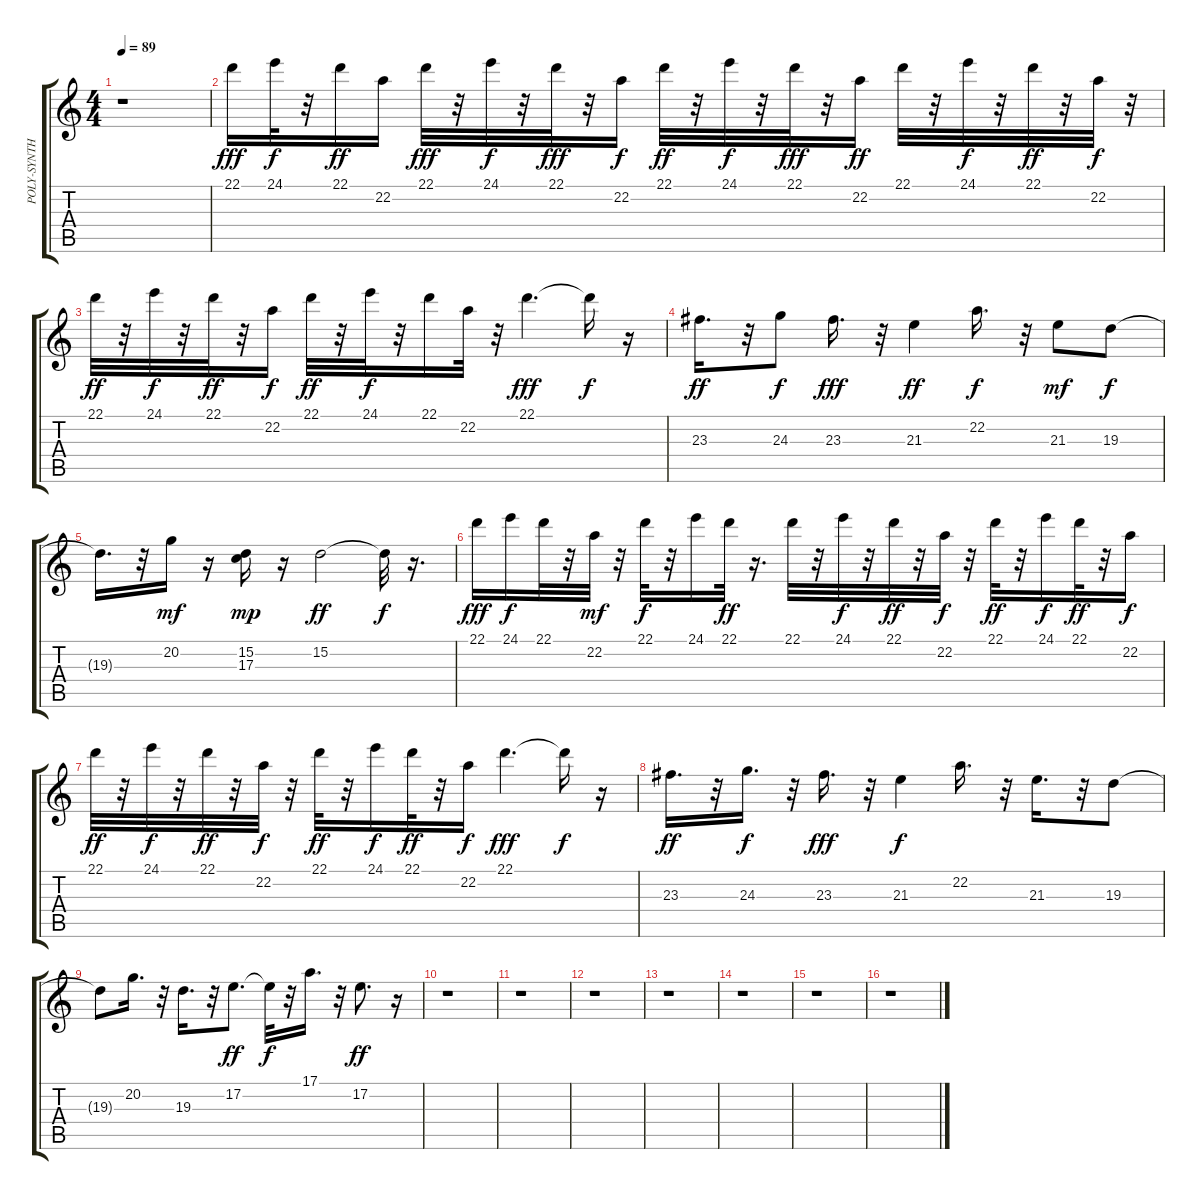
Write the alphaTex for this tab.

\track ("POLY-SYNTH" "POLY-SYNTH") {instrument pad3polysynth}
\staff {score tabs}
\tuning (E4 B3 G3 D3 A2 E2) {hide}
\ts (4 4)
\tempo 89
\clef g2
\ks c
r.1{dy ff} |
22.1.16{dy fff} 24.1.32{dy f} r.32 22.1.16{dy ff} 22.2.16 22.1.32{dy fff} r.32 24.1.32{dy f} r.32 22.1.32{dy fff} r.32 22.2.16{dy f} 22.1.32{dy ff} r.32 24.1.32{dy f} r.32 22.1.32{dy fff} r.32 22.2.16{dy ff} 22.1.32 r.32 24.1.32{dy f} r.32 22.1.32{dy ff} r.32 22.2.32{dy f} r.32 |
22.1.32{dy ff} r.32 24.1.32{dy f} r.32 22.1.32{dy ff} r.32 22.2.16{dy f} 22.1.32{dy ff} r.32 24.1.32{dy f} r.32 22.1.16 22.2.32 r.32 22.1.4{d dy fff} 22.1{t}.16{dy f} r.16 |
23.3.16{d dy ff} r.32 24.3.8{dy f} 23.3.16{d dy fff} r.32 21.3.4{dy ff} 22.2.16{d dy f} r.32 21.3.8{dy mf} 19.3.8{dy f} |
19.3{t}.16{d} r.32 20.2.16{dy mf} r.16 (15.2 17.3).16{dy mp} r.16 15.2.2{dy ff} 15.2{t}.32{dy f} r.16{d} |
22.1.16{dy fff} 24.1.16{dy f} 22.1.32 r.32 22.2.32{dy mf} r.32 22.1.32{dy f} r.32 24.1.16 22.1.32{dy ff} r.16{d} 22.1.32 r.32 24.1.32{dy f} r.32 22.1.32{dy ff} r.32 22.2.32{dy f} r.32 22.1.32{dy ff} r.32 24.1.16{dy f} 22.1.32{dy ff} r.32 22.2.16{dy f} |
22.1.32{dy ff} r.32 24.1.32{dy f} r.32 22.1.32{dy ff} r.32 22.2.32{dy f} r.32 22.1.32{dy ff} r.32 24.1.16{dy f} 22.1.32{dy ff} r.32 22.2.16{dy f} 22.1.4{d dy fff} 22.1{t}.16{dy f} r.16 |
23.3.16{d dy ff} r.32 24.3.16{d dy f} r.32 23.3.16{d dy fff} r.32 21.3.4{dy f} 22.2.16{d} r.32 21.3.16{d} r.32 19.3.8 |
19.3{t}.8 20.2.16{d} r.32 19.3.16{d} r.32 17.2.8{d dy ff} 17.2{t}.32{dy f} r.32 17.1.16{d} r.32 17.2.8{d dy ff} r.16 |
r.1 |
r.1 |
r.1 |
r.1 |
r.1 |
r.1 |
r.1
